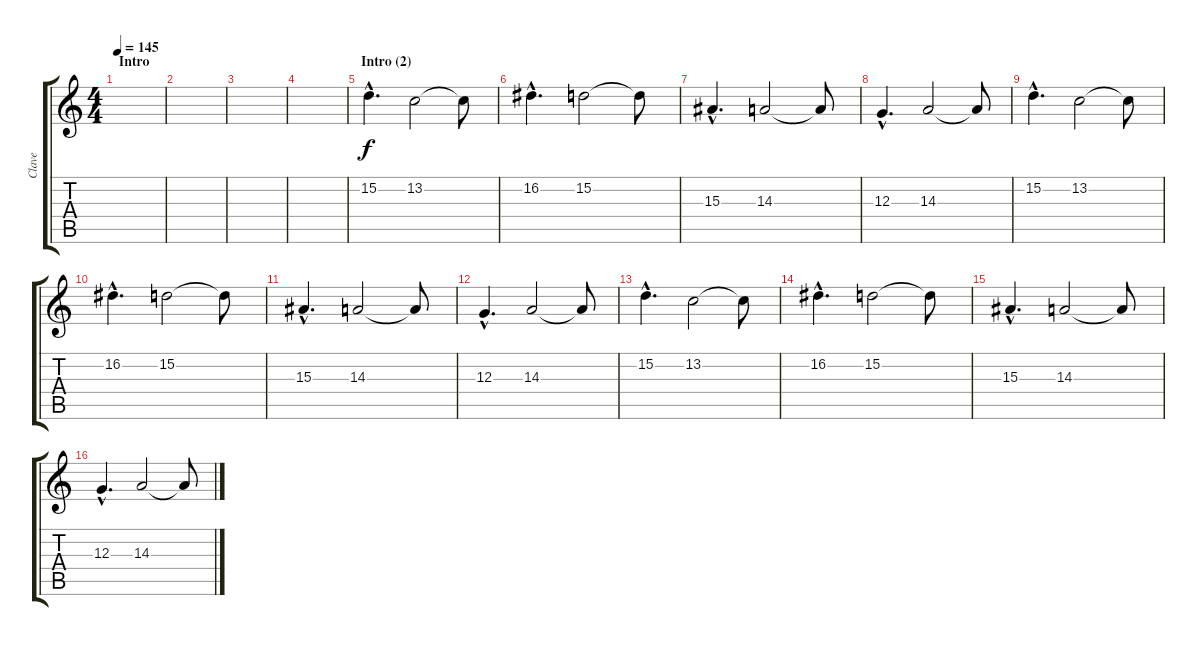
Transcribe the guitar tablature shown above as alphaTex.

\track ("Clave" "Clave") {instrument fx3crystal}
\staff {score tabs}
\tuning (E4 B3 G3 D3 A2 E2) {hide}
\ts (4 4)
\section ("" "Intro")
\tempo 145
\clef g2
\ks c
|
|
|
|
\section ("" "Intro (2)")
15.2{hac}.4{d} 13.2.2 13.2{t}.8 |
16.2{hac}.4{d} 15.2.2 15.2{t}.8 |
15.3{hac}.4{d} 14.3.2 14.3{t}.8 |
12.3{hac}.4{d} 14.3.2 14.3{t}.8 |
15.2{hac}.4{d} 13.2.2 13.2{t}.8 |
16.2{hac}.4{d} 15.2.2 15.2{t}.8 |
15.3{hac}.4{d} 14.3.2 14.3{t}.8 |
12.3{hac}.4{d} 14.3.2 14.3{t}.8 |
15.2{hac}.4{d} 13.2.2 13.2{t}.8 |
16.2{hac}.4{d} 15.2.2 15.2{t}.8 |
15.3{hac}.4{d} 14.3.2 14.3{t}.8 |
12.3{hac}.4{d} 14.3.2 14.3{t}.8
